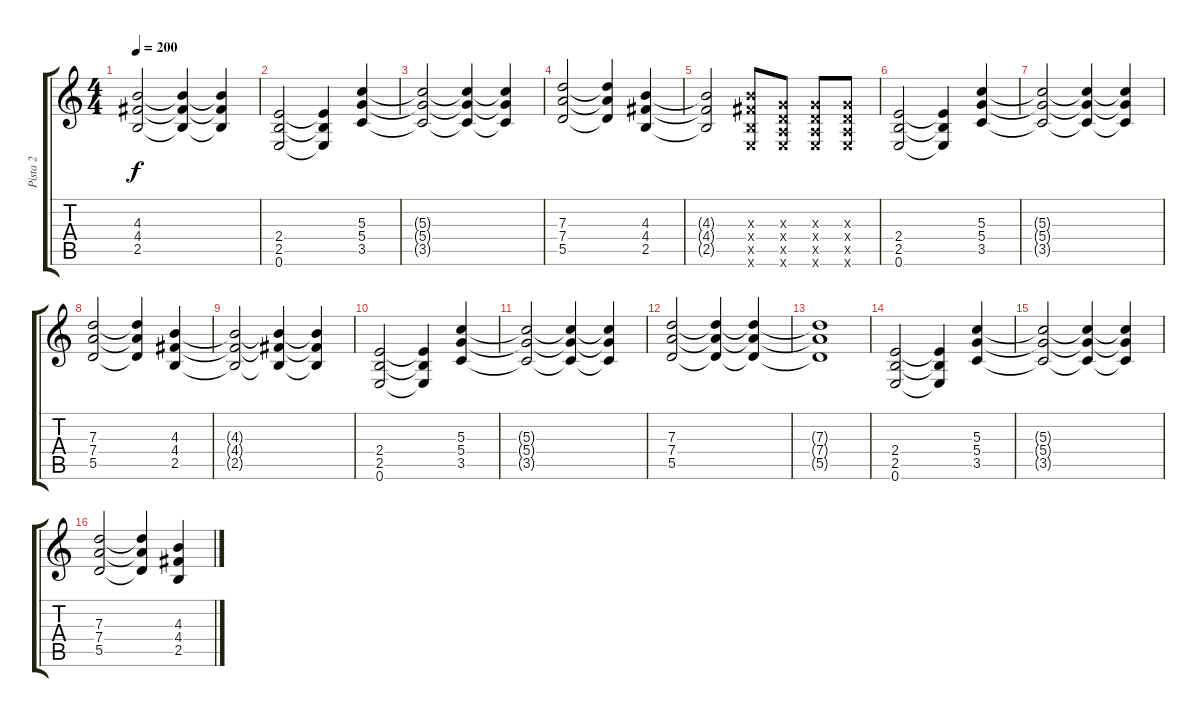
\track ("Pista 2" "Pista 2") {instrument distortionguitar}
\staff {score tabs}
\tuning (E4 B3 G3 D3 A2 E2) {hide}
\ts (4 4)
\tempo 200
\clef g2
\ks c
(4.3{t} 4.4{t} 2.5{t}).2{dy f} (4.3{t} 4.4{t} 2.5{t}).4 (4.3{t} 4.4{t} 2.5{t}).4 |
(2.4 2.5 0.6).2 (2.4{t} 2.5{t} 0.6{t}).4 (5.3 5.4 3.5).4 |
(5.3{t} 5.4{t} 3.5{t}).2 (5.3{t} 5.4{t} 3.5{t}).4 (5.3{t} 5.4{t} 3.5{t}).4 |
(7.3 7.4 5.5).2 (7.3{t} 7.4{t} 5.5{t}).4 (4.3 4.4 2.5).4 |
(4.3{t} 4.4{t} 2.5{t}).2 (4.3{x} 4.4{x} 2.5{x} 0.6{x}).8 (0.3{x} 0.4{x} 0.5{x} 0.6{x}).8 (0.3{x} 0.4{x} 0.5{x} 0.6{x}).8 (0.3{x} 0.4{x} 0.5{x} 0.6{x}).8 |
(2.4 2.5 0.6).2 (2.4{t} 2.5{t} 0.6{t}).4 (5.3 5.4 3.5).4 |
(5.3{t} 5.4{t} 3.5{t}).2 (5.3{t} 5.4{t} 3.5{t}).4 (5.3{t} 5.4{t} 3.5{t}).4 |
(7.3 7.4 5.5).2 (7.3{t} 7.4{t} 5.5{t}).4 (4.3 4.4 2.5).4 |
(4.3{t} 4.4{t} 2.5{t}).2 (4.3{t} 4.4{t} 2.5{t}).4 (4.3{t} 4.4{t} 2.5{t}).4 |
(2.4 2.5 0.6).2 (2.4{t} 2.5{t} 0.6{t}).4 (5.3 5.4 3.5).4 |
(5.3{t} 5.4{t} 3.5{t}).2 (5.3{t} 5.4{t} 3.5{t}).4 (5.3{t} 5.4{t} 3.5{t}).4 |
(7.3 7.4 5.5).2 (7.3{t} 7.4{t} 5.5{t}).4 (7.3{t} 7.4{t} 5.5{t}).4 |
(7.3{t} 7.4{t} 5.5{t}).1 |
(2.4 2.5 0.6).2 (2.4{t} 2.5{t} 0.6{t}).4 (5.3 5.4 3.5).4 |
(5.3{t} 5.4{t} 3.5{t}).2 (5.3{t} 5.4{t} 3.5{t}).4 (5.3{t} 5.4{t} 3.5{t}).4 |
(7.3 7.4 5.5).2 (7.3{t} 7.4{t} 5.5{t}).4 (4.3 4.4 2.5).4
